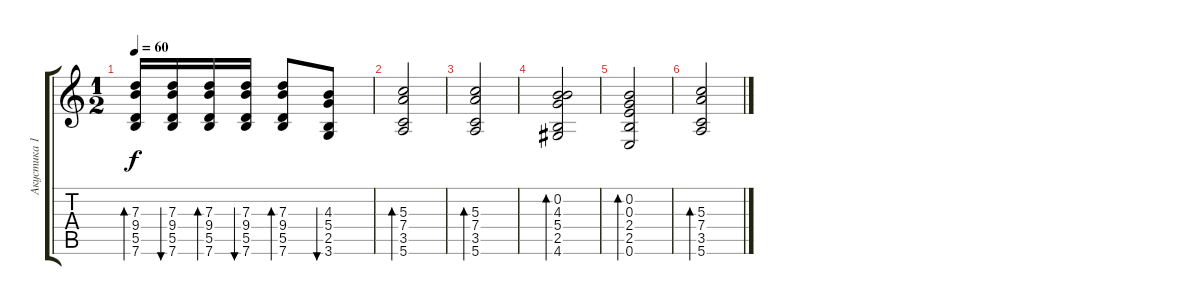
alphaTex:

\track ("Акустика 1" "Акустика 1") {instrument acousticguitarsteel}
\staff {score tabs}
\tuning (E4 B3 G3 D3 A2 E2) {hide}
\ts (1 2)
\tempo 60
\clef g2
\ks c
(7.3 9.4 5.5 7.6).16{bd 60 dy f balance 8} (7.3 9.4 5.5 7.6).16{bu 60} (7.3 9.4 5.5 7.6).16{bd 60} (7.3 9.4 5.5 7.6).16{bu 60} (7.3 9.4 5.5 7.6).8{bd 60} (4.3 5.4 2.5 3.6).8{bu 60} |
(5.3 7.4 3.5 5.6).2{bd 120 balance 16} |
(5.3 7.4 3.5 5.6).2{bd 120 balance 0} |
(0.2 4.3 5.4 2.5 4.6).2{bd 60 balance 16} |
(0.2 0.3 2.4 2.5 0.6).2{bd 60 balance 0} |
(5.3 7.4 3.5 5.6).2{bd 60 balance 16}
